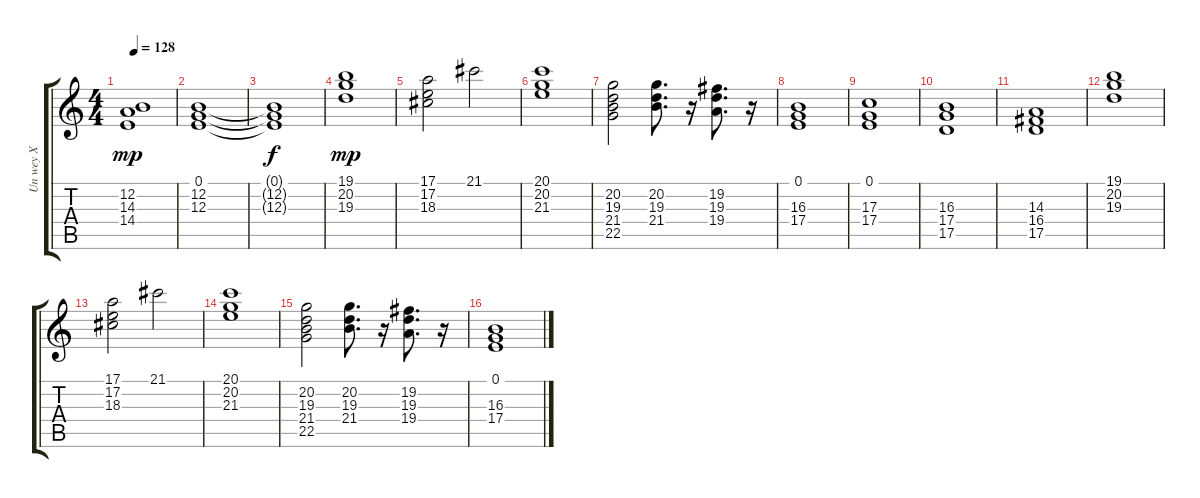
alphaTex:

\track ("Un wey X" "Un wey X") {instrument stringensemble1}
\staff {score tabs}
\tuning (E4 B3 G3 D3 A2 E2) {hide}
\ts (4 4)
\tempo 128
\clef g2
\ks c
(12.2 14.3 14.4).1{dy mp} |
(0.1 12.2 12.3).1 |
(0.1{t} 12.2{t} 12.3{t}).1{dy f} |
(19.1 20.2 19.3).1{dy mp} |
(17.1 17.2 18.3).2 21.1.2 |
(20.1 20.2 21.3).1 |
(20.2 19.3 21.4 22.5).2 (20.2 19.3 21.4).8{d} r.16 (19.2 19.3 19.4).8{d} r.16 |
(0.1 16.3 17.4).1 |
(0.1 17.3 17.4).1 |
(16.3 17.4 17.5).1 |
(14.3 16.4 17.5).1 |
(19.1 20.2 19.3).1 |
(17.1 17.2 18.3).2 21.1.2 |
(20.1 20.2 21.3).1 |
(20.2 19.3 21.4 22.5).2 (20.2 19.3 21.4).8{d} r.16 (19.2 19.3 19.4).8{d} r.16 |
(0.1 16.3 17.4).1
